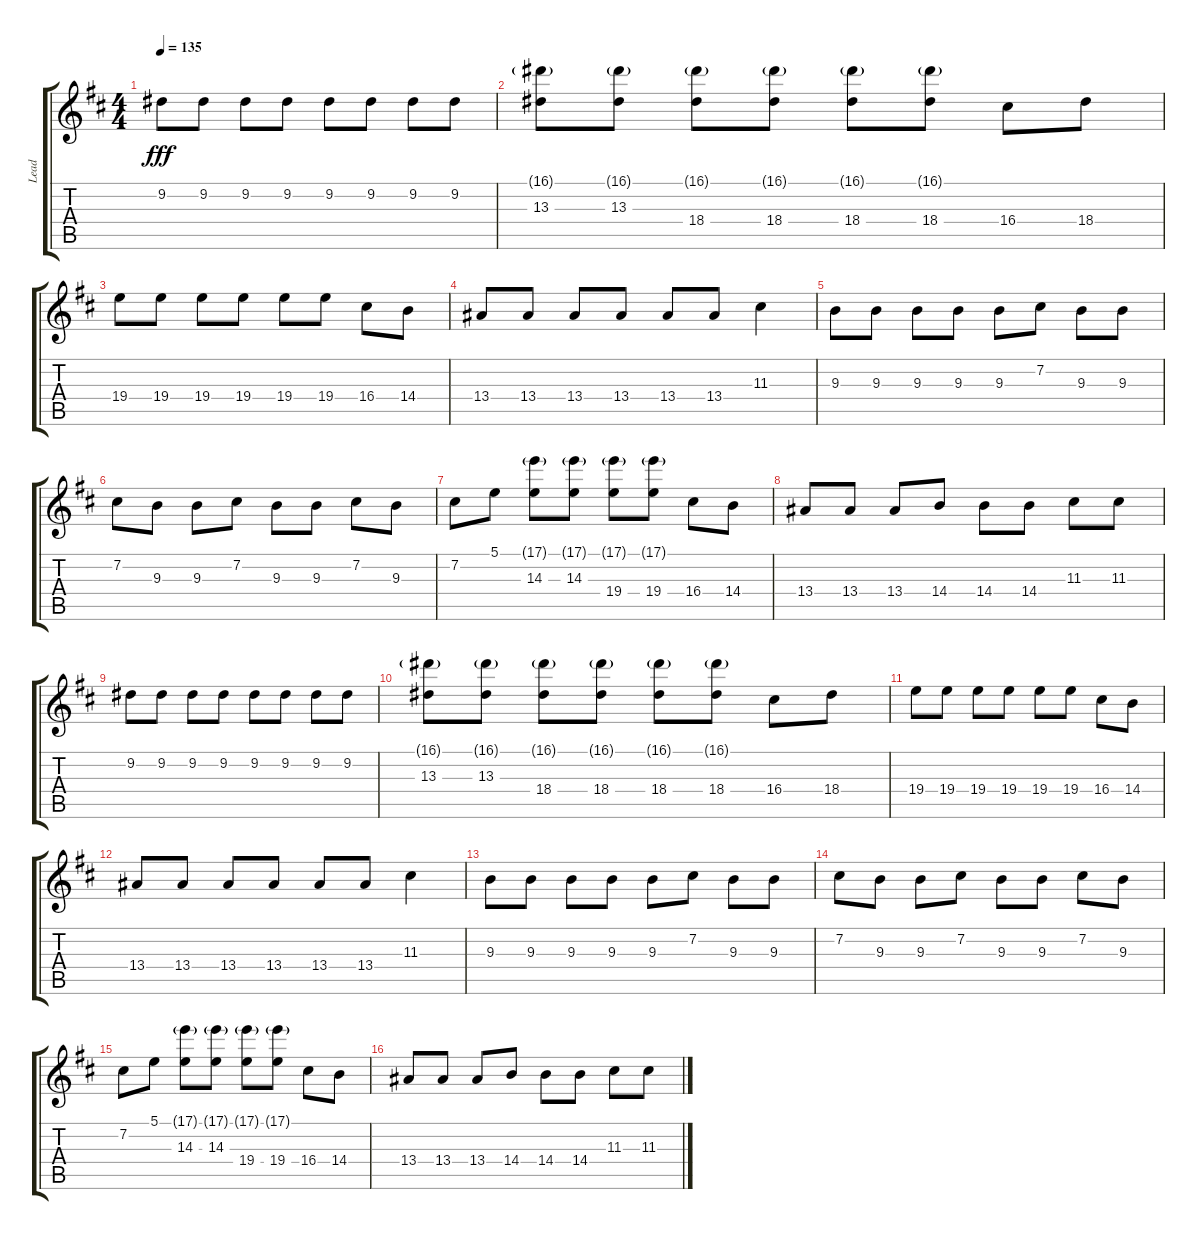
\track ("Lead" "Lead") {instrument distortionguitar}
\staff {score tabs}
\tuning (B3 Gb3 D3 A2 E2 B1) {hide}
\ts (4 4)
\tempo 135
\clef g2
\ks d
9.2.8{dy fff} 9.2.8 9.2.8 9.2.8 9.2.8 9.2.8 9.2.8 9.2.8 |
(16.1{g} 13.3).8 (16.1{g} 13.3).8 (16.1{g} 18.4).8 (16.1{g} 18.4).8 (16.1{g} 18.4).8 (16.1{g} 18.4).8 16.4.8 18.4.8 |
19.4.8 19.4.8 19.4.8 19.4.8 19.4.8 19.4.8 16.4.8 14.4.8 |
13.4.8 13.4.8 13.4.8 13.4.8 13.4.8 13.4.8 11.3.4 |
9.3.8 9.3.8 9.3.8 9.3.8 9.3.8 7.2.8 9.3.8 9.3.8 |
7.2.8 9.3.8 9.3.8 7.2.8 9.3.8 9.3.8 7.2.8 9.3.8 |
7.2.8 5.1.8 (17.1{g} 14.3).8 (17.1{g} 14.3).8 (17.1{g} 19.4).8 (17.1{g} 19.4).8 16.4.8 14.4.8 |
13.4.8 13.4.8 13.4.8 14.4.8 14.4.8 14.4.8 11.3.8 11.3.8 |
9.2.8 9.2.8 9.2.8 9.2.8 9.2.8 9.2.8 9.2.8 9.2.8 |
(16.1{g} 13.3).8 (16.1{g} 13.3).8 (16.1{g} 18.4).8 (16.1{g} 18.4).8 (16.1{g} 18.4).8 (16.1{g} 18.4).8 16.4.8 18.4.8 |
19.4.8 19.4.8 19.4.8 19.4.8 19.4.8 19.4.8 16.4.8 14.4.8 |
13.4.8 13.4.8 13.4.8 13.4.8 13.4.8 13.4.8 11.3.4 |
9.3.8 9.3.8 9.3.8 9.3.8 9.3.8 7.2.8 9.3.8 9.3.8 |
7.2.8 9.3.8 9.3.8 7.2.8 9.3.8 9.3.8 7.2.8 9.3.8 |
7.2.8 5.1.8 (17.1{g} 14.3).8 (17.1{g} 14.3).8 (17.1{g} 19.4).8 (17.1{g} 19.4).8 16.4.8 14.4.8 |
13.4.8 13.4.8 13.4.8 14.4.8 14.4.8 14.4.8 11.3.8 11.3.8
